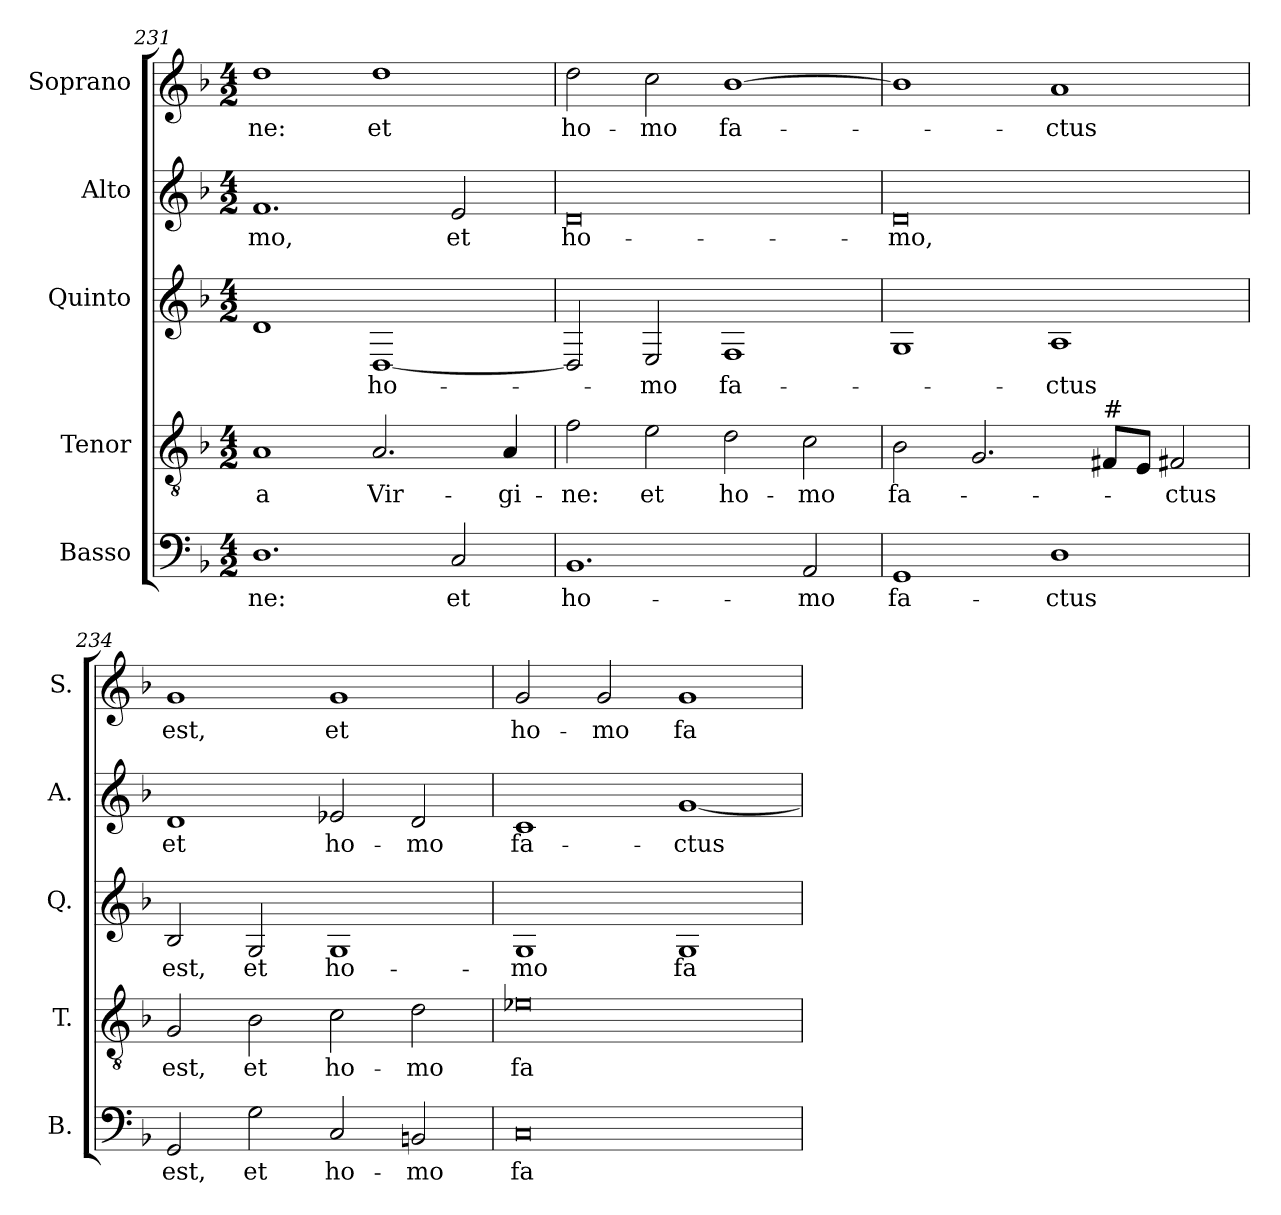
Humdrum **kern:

**kern	**text	**kern	**text	**kern	**text	**kern	**text	**kern	**text
*part5	*part5	*part4	*part4	*part3	*part3	*part2	*part2	*part1	*part1
*staff5	*staff5	*staff4	*staff4	*staff3	*staff3	*staff2	*staff2	*staff1	*staff1
*I"Basso	*	*I"Tenor	*	*I"Quinto	*	*I"Alto	*	*I"Soprano	*
*I'B.	*	*I'T.	*	*I'Q.	*	*I'A.	*	*I'S.	*
*clefF4	*	*clefGv2	*	*clefG2	*	*clefG2	*	*clefG2	*
*	*	*ITrd7c12	*	*	*	*	*	*	*
*k[b-]	*	*k[b-]	*	*k[b-]	*	*k[b-]	*	*k[b-]	*
*F:	*	*F:	*	*F:	*	*F:	*	*F:	*
*M4/2	*	*M4/2	*	*M4/2	*	*M4/2	*	*M4/2	*
=231	=231	=231	=231	=231	=231	=231	=231	=231	=231
!	!LO:LY:b:color=#000000	!	!	!	!	!	!	!	!
!	!	!	!LO:LY:b:color=#000000	!	!	!	!	!	!
!	!	!	!	!	!	!	!LO:LY:b:color=#000000	!	!
!	!	!	!	!	!	!	!	!	!LO:LY:b:color=#000000
1.Di	-ne:	1AAi	-a	1di	.	1.fi	-mo,	1ddi	-ne:
!	!	!	!LO:LY:b:color=#000000	!	!	!	!	!	!
!	!	!	!	!	!LO:LY:b:color=#000000	!	!	!	!
!	!	!	!	!	!	!	!	!	!LO:LY:b:color=#000000
.	.	2.AAi/	Vir-	[1Di	ho-	.	.	1ddi	et
!	!LO:LY:b:color=#000000	!	!	!	!	!	!	!	!
!	!	!	!	!	!	!	!LO:LY:b:color=#000000	!	!
2Ci/	et	.	.	.	.	2ei/	et	.	.
!	!	!	!LO:LY:b:color=#000000	!	!	!	!	!	!
.	.	4AAi/	-gi-	.	.	.	.	.	.
!!LO:PB:g=z
=232	=232	=232	=232	=232	=232	=232	=232	=232	=232
!	!LO:LY:b:color=#000000	!	!	!	!	!	!	!	!
!	!	!	!LO:LY:b:color=#000000	!	!	!	!	!	!
!	!	!	!	!	!	!	!LO:LY:b:color=#000000	!	!
!	!	!	!	!	!	!	!	!	!LO:LY:b:color=#000000
1.BB-i	ho-	2Fi\	-ne:	2Di/]	.	0di	ho-	2ddi\	ho-
!	!	!	!LO:LY:b:color=#000000	!	!	!	!	!	!
!	!	!	!	!	!LO:LY:b:color=#000000	!	!	!	!
!	!	!	!	!	!	!	!	!	!LO:LY:b:color=#000000
.	.	2Ei\	et	2Ei/	-mo	.	.	2cci\	-mo
!	!	!	!LO:LY:b:color=#000000	!	!	!	!	!	!
!	!	!	!	!	!LO:LY:b:color=#000000	!	!	!	!
!	!	!	!	!	!	!	!	!	!LO:LY:b:color=#000000
.	.	2Di\	ho-	1Fi	fa-	.	.	[1b-i	fa-
!	!LO:LY:b:color=#000000	!	!	!	!	!	!	!	!
!	!	!	!LO:LY:b:color=#000000	!	!	!	!	!	!
2AAi/	-mo	2Ci\	-mo	.	.	.	.	.	.
=233	=233	=233	=233	=233	=233	=233	=233	=233	=233
!	!LO:LY:b:color=#000000	!	!	!	!	!	!	!	!
!	!	!	!LO:LY:b:color=#000000	!	!	!	!	!	!
!	!	!	!	!	!	!	!LO:LY:b:color=#000000	!	!
1GGi	fa-	2BB-i\	fa-	1Gi	.	0di	-mo,	1b-i]	.
.	.	2.GGi/	.	.	.	.	.	.	.
!	!LO:LY:b:color=#000000	!	!	!	!	!	!	!	!
!	!	!	!	!	!LO:LY:b:color=#000000	!	!	!	!
!	!	!	!	!	!	!	!	!	!LO:LY:b:color=#000000
1Di	-ctus	.	.	1Ai	-ctus	.	.	1ai	-ctus
!	!	!LO:TX:a:t=#	!	!	!	!	!	!	!
.	.	8FF#i/L	.	.	.	.	.	.	.
.	.	8EEi/J	.	.	.	.	.	.	.
!	!	!	!LO:LY:b:color=#000000	!	!	!	!	!	!
.	.	2FF#Xi/	-ctus	.	.	.	.	.	.
=234	=234	=234	=234	=234	=234	=234	=234	=234	=234
!	!LO:LY:b:color=#000000	!	!	!	!	!	!	!	!
!	!	!	!LO:LY:b:color=#000000	!	!	!	!	!	!
!	!	!	!	!	!LO:LY:b:color=#000000	!	!	!	!
!	!	!	!	!	!	!	!LO:LY:b:color=#000000	!	!
!	!	!	!	!	!	!	!	!	!LO:LY:b:color=#000000
2GGi/	est,	2GGi/	est,	2B-i/	est,	1di	et	1gi	est,
!	!LO:LY:b:color=#000000	!	!	!	!	!	!	!	!
!	!	!	!LO:LY:b:color=#000000	!	!	!	!	!	!
!	!	!	!	!	!LO:LY:b:color=#000000	!	!	!	!
2Gi\	et	2BB-i\	et	2Gi/	et	.	.	.	.
!	!LO:LY:b:color=#000000	!	!	!	!	!	!	!	!
!	!	!	!LO:LY:b:color=#000000	!	!	!	!	!	!
!	!	!	!	!	!LO:LY:b:color=#000000	!	!	!	!
!	!	!	!	!	!	!	!LO:LY:b:color=#000000	!	!
!	!	!	!	!	!	!	!	!	!LO:LY:b:color=#000000
2Ci/	ho-	2Ci\	ho-	1Gi	ho-	2e-Xi/	ho-	1gi	et
!	!LO:LY:b:color=#000000	!	!	!	!	!	!	!	!
!	!	!	!LO:LY:b:color=#000000	!	!	!	!	!	!
!	!	!	!	!	!	!	!LO:LY:b:color=#000000	!	!
2BBni/	-mo	2Di\	-mo	.	.	2di/	-mo	.	.
=235	=235	=235	=235	=235	=235	=235	=235	=235	=235
!	!LO:LY:b:color=#000000	!	!	!	!	!	!	!	!
!	!	!	!LO:LY:b:color=#000000	!	!	!	!	!	!
!	!	!	!	!	!LO:LY:b:color=#000000	!	!	!	!
!	!	!	!	!	!	!	!LO:LY:b:color=#000000	!	!
!	!	!	!	!	!	!	!	!	!LO:LY:b:color=#000000
0Ci	fa-	0E-Xi	fa-	1Gi	-mo	1ci	fa-	2gi/	ho-
!	!	!	!	!	!	!	!	!	!LO:LY:b:color=#000000
.	.	.	.	.	.	.	.	2gi/	-mo
!	!	!	!	!	!LO:LY:b:color=#000000	!	!	!	!
!	!	!	!	!	!	!	!LO:LY:b:color=#000000	!	!
!	!	!	!	!	!	!	!	!	!LO:LY:b:color=#000000
.	.	.	.	1Gi	fa-	[1gi	-ctus	1gi	fa-
=	=	=	=	=	=	=	=	=	=
*-	*-	*-	*-	*-	*-	*-	*-	*-	*-
